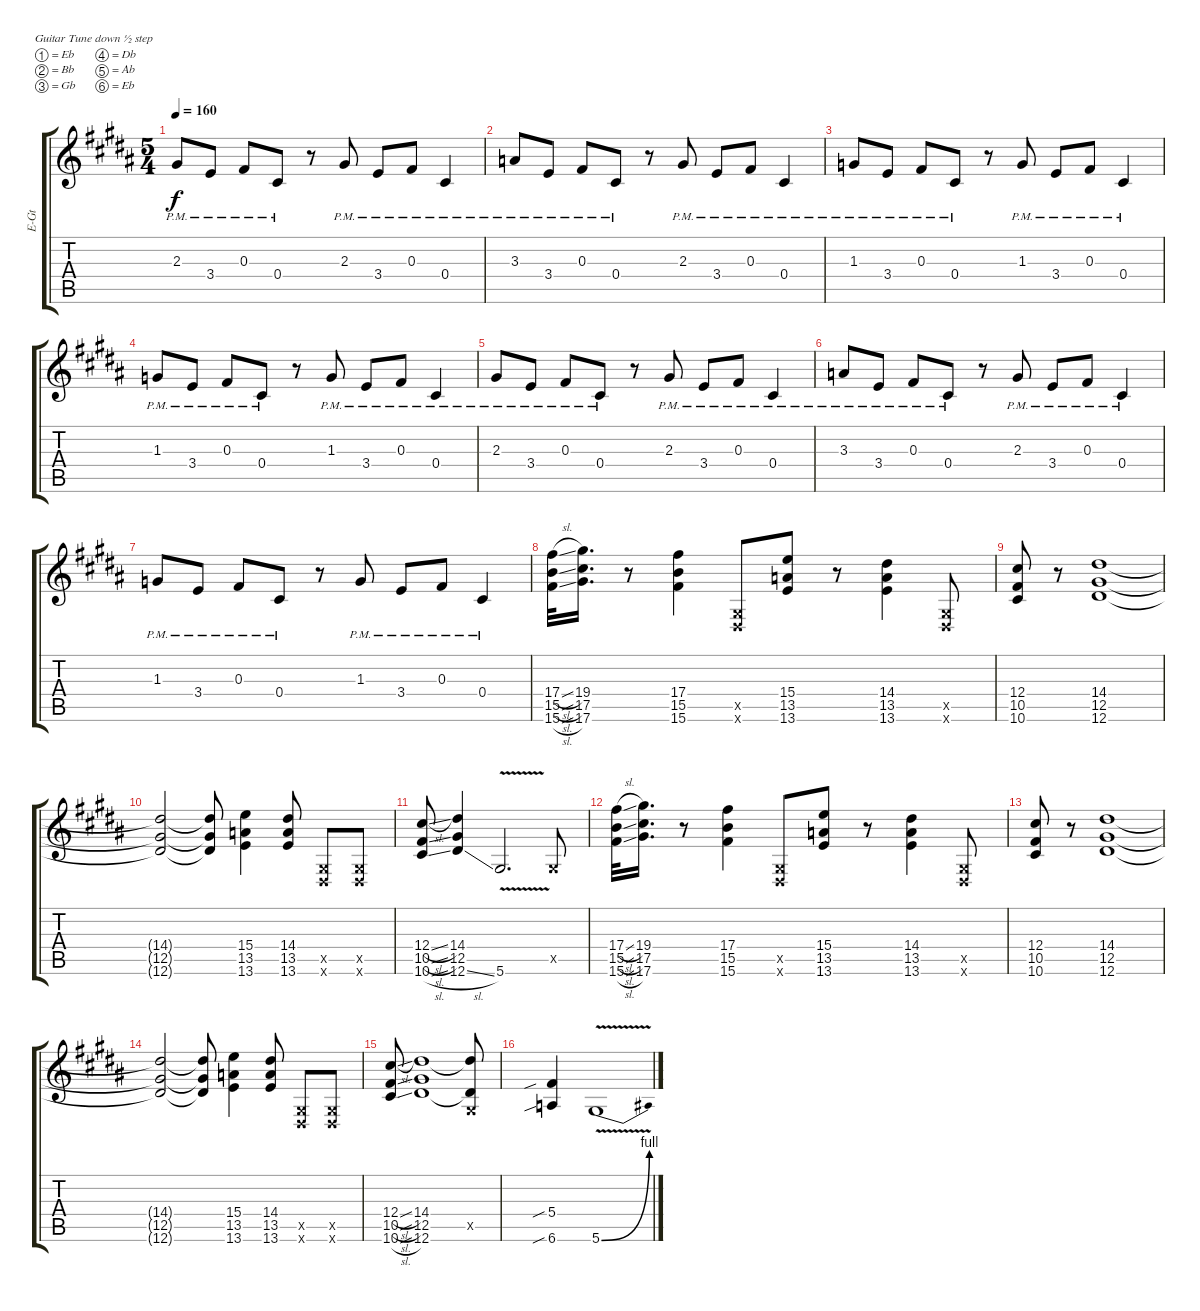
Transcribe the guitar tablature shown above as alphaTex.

\bracketExtendMode groupsimilarinstruments
\otherSystemsTrackNameOrientation horizontal
\track ("Electric Guitar 2" "E-Gt") {instrument distortionguitar}
\staff {score tabs}
\tuning (Eb4 Bb3 Gb3 Db3 Ab2 Eb2)
\ts (5 4)
\tempo 160
\clef g2
\ks b
2.3{pm acc forcenatural}.8{dy f beam Up} 3.4{pm acc forcenatural}.8{beam Up} 0.3{pm acc forcenatural}.8{beam Up} 0.4{pm acc forcenatural}.8{beam Up} r.8{beam Up} 2.3{pm acc forcenatural}.8{beam Up} 3.4{pm acc forcenatural}.8{beam Up} 0.3{pm acc forcenatural}.8{beam Up} 0.4{pm acc forcenatural}.4{beam Up} |
3.3{pm acc b}.8{beam Up} 3.4{pm acc forcenatural}.8{beam Up} 0.3{pm acc forcenatural}.8{beam Up} 0.4{pm acc forcenatural}.8{beam Up} r.8{beam Up} 2.3{pm acc forcenatural}.8{beam Up} 3.4{pm acc forcenatural}.8{beam Up} 0.3{pm acc forcenatural}.8{beam Up} 0.4{pm acc forcenatural}.4{beam Up} |
1.3{pm acc b}.8{beam Up} 3.4{pm acc forcenatural}.8{beam Up} 0.3{pm acc forcenatural}.8{beam Up} 0.4{pm acc forcenatural}.8{beam Up} r.8{beam Up} 1.3{pm acc b}.8{beam Up} 3.4{pm acc forcenatural}.8{beam Up} 0.3{pm acc forcenatural}.8{beam Up} 0.4{pm acc forcenatural}.4{beam Up} |
1.3{pm acc b}.8{beam Up} 3.4{pm acc forcenatural}.8{beam Up} 0.3{pm acc forcenatural}.8{beam Up} 0.4{pm acc forcenatural}.8{beam Up} r.8{beam Up} 1.3{pm acc b}.8{beam Up} 3.4{pm acc forcenatural}.8{beam Up} 0.3{pm acc forcenatural}.8{beam Up} 0.4{pm acc forcenatural}.4{beam Up} |
2.3{pm acc forcenatural}.8{beam Up} 3.4{pm acc forcenatural}.8{beam Up} 0.3{pm acc forcenatural}.8{beam Up} 0.4{pm acc forcenatural}.8{beam Up} r.8{beam Up} 2.3{pm acc forcenatural}.8{beam Up} 3.4{pm acc forcenatural}.8{beam Up} 0.3{pm acc forcenatural}.8{beam Up} 0.4{pm acc forcenatural}.4{beam Up} |
3.3{pm acc b}.8{beam Up} 3.4{pm acc forcenatural}.8{beam Up} 0.3{pm acc forcenatural}.8{beam Up} 0.4{pm acc forcenatural}.8{beam Up} r.8{beam Up} 2.3{pm acc forcenatural}.8{beam Up} 3.4{pm acc forcenatural}.8{beam Up} 0.3{pm acc forcenatural}.8{beam Up} 0.4{pm acc forcenatural}.4{beam Up} |
1.3{pm acc b}.8{beam Up} 3.4{pm acc forcenatural}.8{beam Up} 0.3{pm acc forcenatural}.8{beam Up} 0.4{pm acc forcenatural}.8{beam Up} r.8{beam Up} 1.3{pm acc b}.8{beam Up} 3.4{pm acc forcenatural}.8{beam Up} 0.3{pm acc forcenatural}.8{beam Up} 0.4{pm acc forcenatural}.4{beam Up} |
(15.6{sl acc forcenatural} 15.5{sl acc forcenatural} 17.4{sl acc forcenatural}).32{beam Down} (17.6{acc forcenatural} 17.5{acc forcenatural} 19.4{acc forcenatural}).16{d beam Down} r.8{beam Down} (15.6{acc forcenatural} 15.5{acc forcenatural} 17.4{acc forcenatural}).4{beam Down} (0.6{x acc forcenatural} 0.5{x acc forcenatural}).8{beam Up} (13.6{acc forcenatural} 13.5{acc b} 15.4{acc forcenatural}).8{beam Up} r.8{beam Up} (13.6{acc forcenatural} 13.5{acc b} 14.4{acc forcenatural}).4{beam Down} (0.6{x acc forcenatural} 0.5{x acc forcenatural}).8{beam Up} |
(10.6{acc forcenatural} 10.5{acc forcenatural} 12.4{acc forcenatural}).8{beam Up} r.8{beam Up} (12.6{acc forcenatural} 12.5{acc forcenatural} 14.4{acc forcenatural}).1{beam Up} |
(14.4{t acc forcenatural} 12.5{t acc forcenatural} 12.6{t acc forcenatural}).2{beam Up} (14.4{t acc forcenatural} 12.5{t acc forcenatural} 12.6{t acc forcenatural}).8{beam Up} (13.6{acc forcenatural} 13.5{acc b} 15.4{acc forcenatural}).4{beam Down} (13.6{acc forcenatural} 13.5{acc b} 14.4{acc forcenatural}).8{beam Up} (0.6{x acc forcenatural} 0.5{x acc forcenatural}).8{beam Up} (0.5{x acc forcenatural} 0.6{x acc forcenatural}).8{beam Up} |
(10.6{sl acc forcenatural} 10.5{sl acc forcenatural} 12.4{sl acc forcenatural}).8{beam Up} (12.6{sl acc forcenatural} 12.5{acc forcenatural} 14.4{acc forcenatural}).4{beam Up} 5.6{v acc forcenatural}.2{d beam Up} 0.5{x acc forcenatural}.8{beam Up} |
(15.6{sl acc forcenatural} 15.5{sl acc forcenatural} 17.4{sl acc forcenatural}).32{beam Down} (17.6{acc forcenatural} 17.5{acc forcenatural} 19.4{acc forcenatural}).16{d beam Down} r.8{beam Down} (15.6{acc forcenatural} 15.5{acc forcenatural} 17.4{acc forcenatural}).4{beam Down} (0.6{x acc forcenatural} 0.5{x acc forcenatural}).8{beam Up} (13.6{acc forcenatural} 13.5{acc b} 15.4{acc forcenatural}).8{beam Up} r.8{beam Up} (13.6{acc forcenatural} 13.5{acc b} 14.4{acc forcenatural}).4{beam Down} (0.6{x acc forcenatural} 0.5{x acc forcenatural}).8{beam Up} |
(10.6{acc forcenatural} 10.5{acc forcenatural} 12.4{acc forcenatural}).8{beam Up} r.8{beam Up} (12.6{acc forcenatural} 12.5{acc forcenatural} 14.4{acc forcenatural}).1{beam Up} |
(14.4{t acc forcenatural} 12.5{t acc forcenatural} 12.6{t acc forcenatural}).2{beam Up} (14.4{t acc forcenatural} 12.5{t acc forcenatural} 12.6{t acc forcenatural}).8{beam Up} (13.6{acc forcenatural} 13.5{acc b} 15.4{acc forcenatural}).4{beam Down} (13.6{acc forcenatural} 13.5{acc b} 14.4{acc forcenatural}).8{beam Up} (0.6{x acc forcenatural} 0.5{x acc forcenatural}).8{beam Up} (0.5{x acc forcenatural} 0.6{x acc forcenatural}).8{beam Up} |
(10.6{sl acc forcenatural} 10.5{sl acc forcenatural} 12.4{sl acc forcenatural}).8{beam Up} (12.6{acc forcenatural} 12.5{acc forcenatural} 14.4{acc forcenatural}).1{beam Up} (12.6{t acc forcenatural} 0.5{x acc forcenatural} 14.4{t acc forcenatural}).8{beam Up} |
(6.6{sib acc b} 5.4{sib acc forcenatural}).4{beam Up} 5.6{be (bend 0 0 59.4 4) v acc forcenatural}.1{beam Up}
